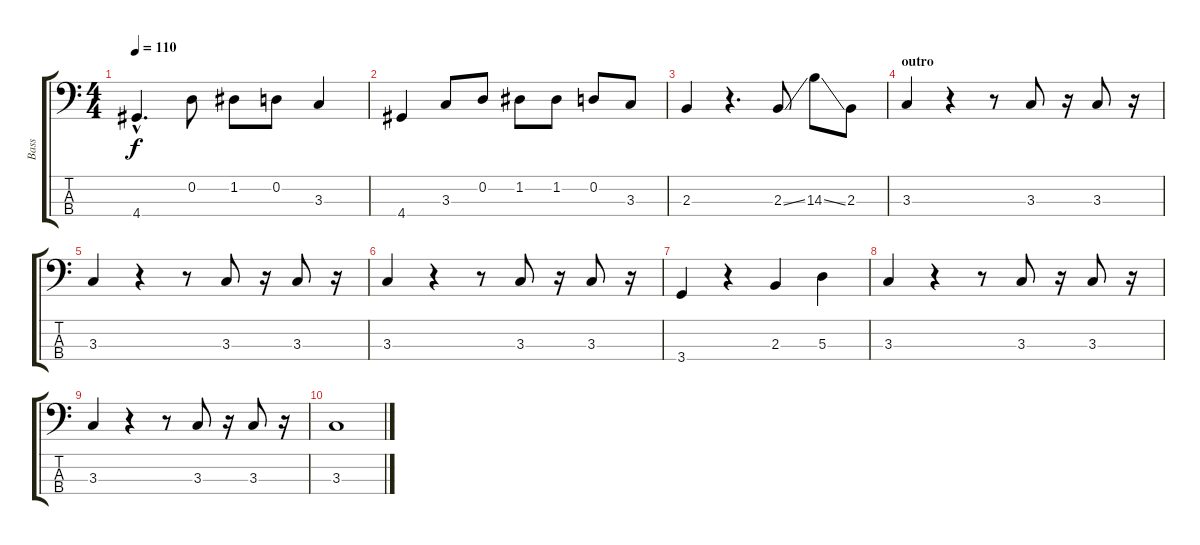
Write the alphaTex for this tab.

\track ("Bass" "Bass") {instrument electricbassfinger}
\staff {score tabs}
\tuning (G2 D2 A1 E1) {hide}
\ts (4 4)
\tempo 110
\clef f4
\ks c
4.4{hac}.4{d dy f} 0.2.8 1.2.8 0.2.8 3.3.4 |
4.4.4 3.3.8 0.2.8 1.2.8 1.2.8 0.2.8 3.3.8 |
2.3.4 r.4{d} 2.3{ss}.8 14.3{ss}.8 2.3.8 |
\section ("" "outro")
3.3.4 r.4 r.8 3.3.8 r.16 3.3.8 r.16 |
3.3.4 r.4 r.8 3.3.8 r.16 3.3.8 r.16 |
3.3.4 r.4 r.8 3.3.8 r.16 3.3.8 r.16 |
3.4.4 r.4 2.3.4 5.3.4 |
3.3.4 r.4 r.8 3.3.8 r.16 3.3.8 r.16 |
3.3.4 r.4 r.8 3.3.8 r.16 3.3.8 r.16 |
3.3.1
